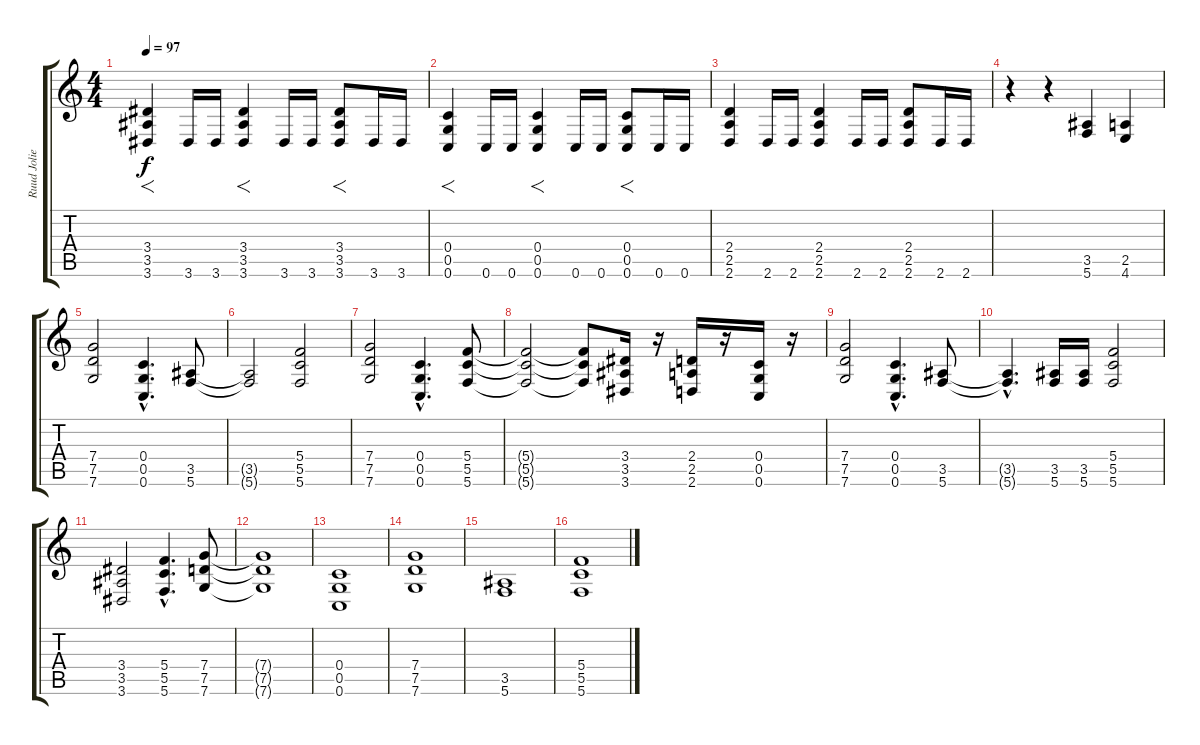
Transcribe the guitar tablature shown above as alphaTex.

\track ("Ruud Jolie (Guitar)" "Ruud Jolie") {instrument overdrivenguitar}
\staff {score tabs}
\tuning (D4 A3 F3 C3 G2 C2) {hide}
\ts (4 4)
\tempo 97
\clef g2
\ks c
(3.4 3.5 3.6).4{f dy f} 3.6.16 3.6.16 (3.4 3.5 3.6).4{f} 3.6.16 3.6.16 (3.4 3.5 3.6).8{f} 3.6.16 3.6.16 |
(0.4 0.5 0.6).4{f} 0.6.16 0.6.16 (0.4 0.5 0.6).4{f} 0.6.16 0.6.16 (0.4 0.5 0.6).8{f} 0.6.16 0.6.16 |
(2.4 2.5 2.6).4 2.6.16 2.6.16 (2.4 2.5 2.6).4 2.6.16 2.6.16 (2.4 2.5 2.6).8 2.6.16 2.6.16 |
r.4 r.4 (3.5 5.6).4 (2.5 4.6).4 |
(7.4 7.5 7.6).2 (0.4{hac} 0.5{hac} 0.6{hac}).4{d} (3.5 5.6).8 |
(3.5{t} 5.6{t}).2 (5.4 5.5 5.6).2 |
(7.4 7.5 7.6).2 (0.4{hac} 0.5{hac} 0.6{hac}).4{d} (5.4 5.5 5.6).8 |
(5.4{t} 5.5{t} 5.6{t}).2 (5.4{t} 5.5{t} 5.6{t}).8 (3.4 3.5 3.6).16 r.16 (2.4 2.5 2.6).16 r.16 (0.4 0.5 0.6).16 r.16 |
(7.4 7.5 7.6).2 (0.4{hac} 0.5{hac} 0.6{hac}).4{d} (3.5 5.6).8 |
(3.5{hac t} 5.6{hac t}).4{d} (3.5 5.6).16 (3.5 5.6).16 (5.4 5.5 5.6).2 |
(3.4 3.5 3.6).2 (5.4{hac} 5.5{hac} 5.6{hac}).4{d} (7.4 7.5 7.6).8 |
(7.4{t} 7.5{t} 7.6{t}).1 |
(0.4 0.5 0.6).1 |
(7.4 7.5 7.6).1 |
(3.5 5.6).1 |
(5.4 5.5 5.6).1
